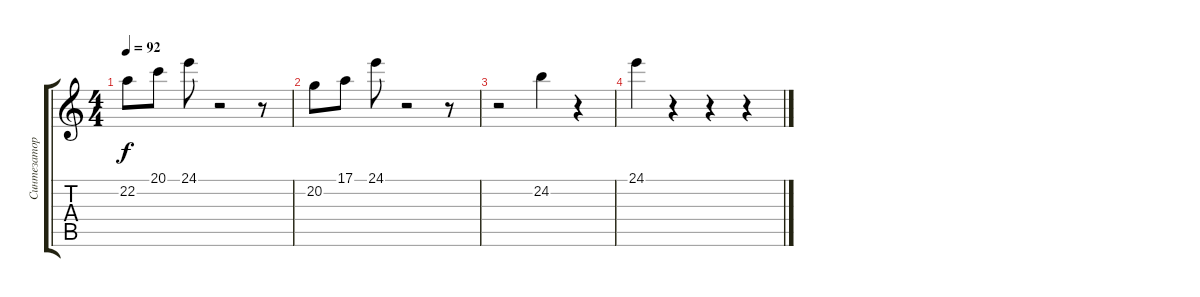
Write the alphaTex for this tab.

\track ("Синтезатор" "Синтезатор") {instrument electricgrandpiano}
\staff {score tabs}
\tuning (E4 B3 G3 D3 A2 E2) {hide}
\ts (4 4)
\tempo 92
\clef g2
\ks c
22.2.8{dy f} 20.1.8 24.1.8 r.2 r.8 |
20.2.8 17.1.8 24.1.8 r.2 r.8 |
r.2 24.2.4 r.4 |
24.1.4 r.4 r.4 r.4
